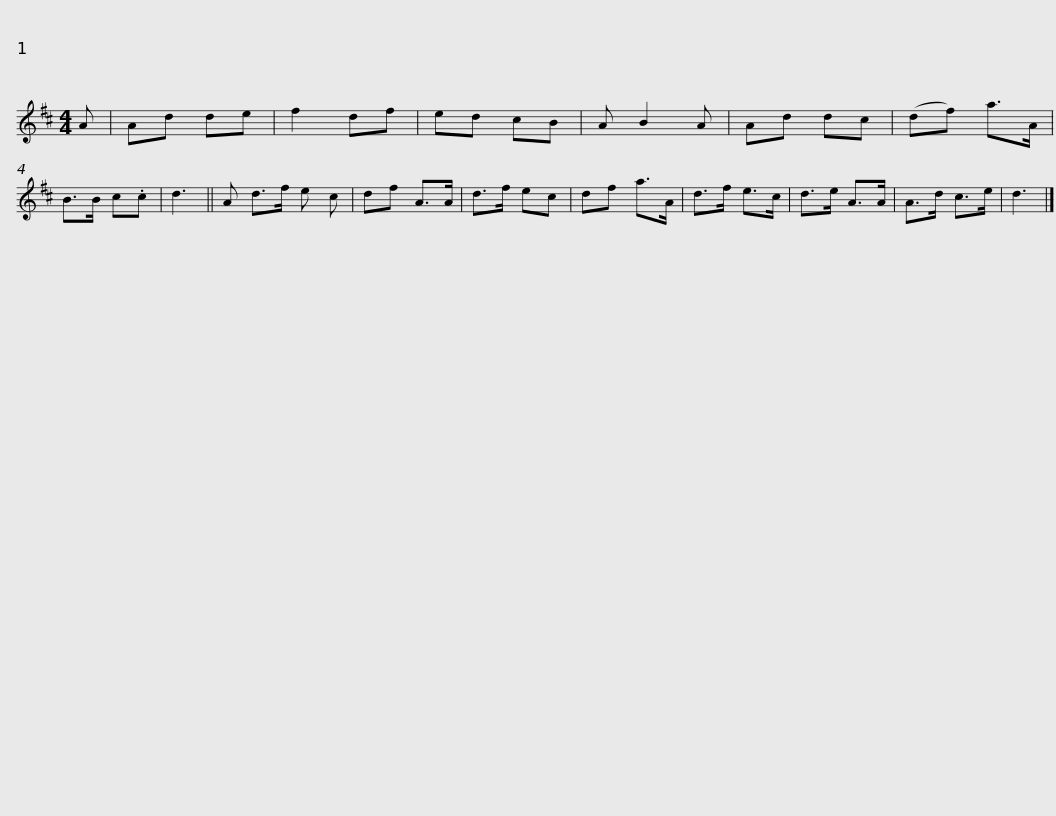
X:1
L:1/8
M:4/4
I:linebreak $
K:D
V:1 treble
V:1
 A | Ad de | f2 df | ed cB | A B2 A | %5
 Ad dc | (df) a>A | B>B c.c | d3 || A d>f e c | %10
 df A>A |$ d>f ec | df a>A | d>f e>c | d>e A>A | %15
 A>d c>e | d3 |] %17
